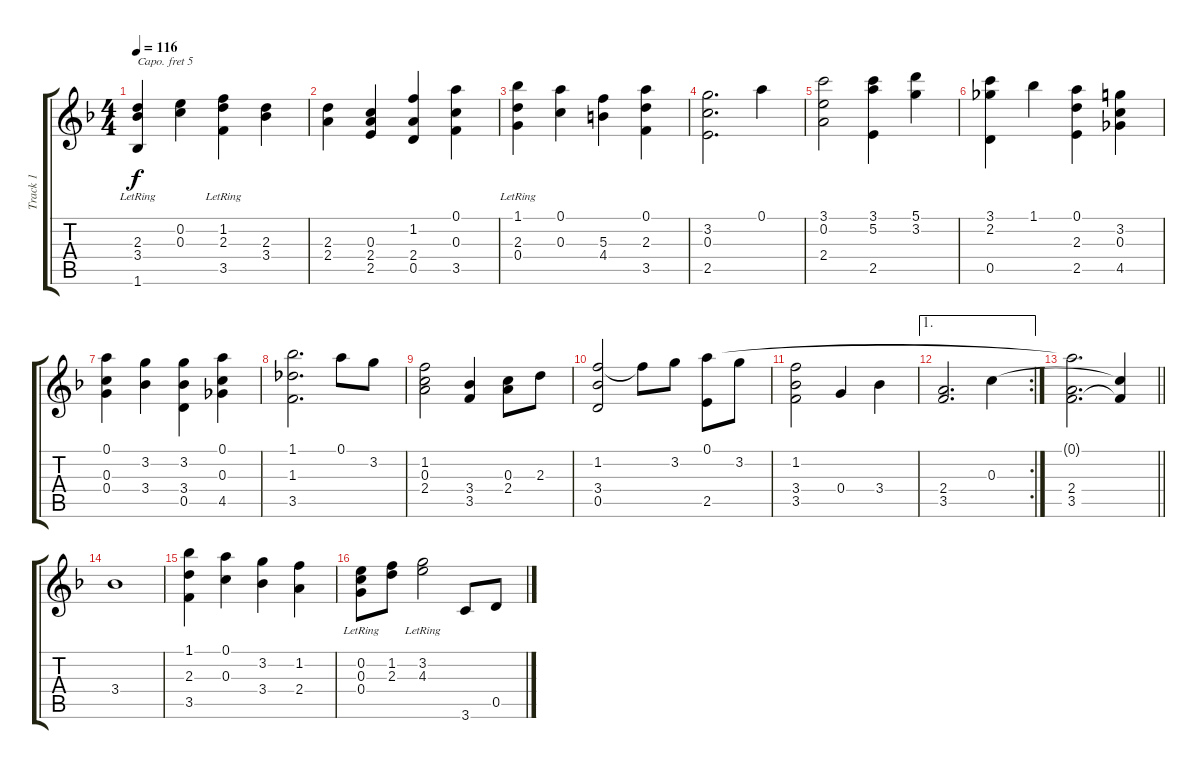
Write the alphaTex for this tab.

\track ("Track 1" "Track 1") {instrument acousticguitarnylon}
\staff {score tabs}
\capo 5
\tuning (E4 B3 G3 D3 A2 E2) {hide}
\ts (4 4)
\tempo 116
\clef g2
\ks f
(2.3 3.4 1.6{lr}).4{dy f} (0.2 0.3).4 (1.2 2.3 3.5{lr}).4 (2.3 3.4).4 |
(2.3 2.4).4 (0.3 2.4 2.5).4 (1.2 2.4 0.5).4 (0.1 0.3 3.5).4 |
(1.1 2.3 0.4{lr}).4 (0.1 0.3).4 (5.3 4.4).4 (0.1 2.3 3.5).4 |
(3.2 0.3 2.5).2{d} 0.1.4 |
(3.1 0.2 2.4).2 (3.1 5.2 2.5).4 (5.1 3.2).4 |
(3.1 2.2 0.5).4 1.1.4 (0.1 2.3 2.5).4 (3.2 0.3 4.5).4 |
(0.1 0.3 0.4).4 (3.2 3.4).4 (3.2 3.4 0.5).4 (0.1 0.3 4.5).4 |
(1.1 1.3 3.5).2{d} 0.1.8 3.2.8 |
(1.2 0.3 2.4).2 (3.4 3.5).4 (0.3 2.4).8 2.3.8 |
(1.2 3.4 0.5).2 1.2{t}.8 3.2.8 (0.1 2.5).8 3.2.8 |
(1.2 3.4 3.5).2 0.4.4 3.4.4 |
\ae 1
\rc 2
(2.4 3.5).2{d} 0.3.4 |
\barLineRight lightlight
(0.1{t} 2.4 3.5).2{d} (0.3{t} 3.5{t}).4 |
3.4.1 |
(1.1 2.3 3.5).4 (0.1 0.3).4 (3.2 3.4).4 (1.2 2.4).4 |
(0.2 0.3 0.4{lr}).8 (1.2 2.3).8 (3.2{lr} 4.3{lr}).2 3.6.8 0.5.8
